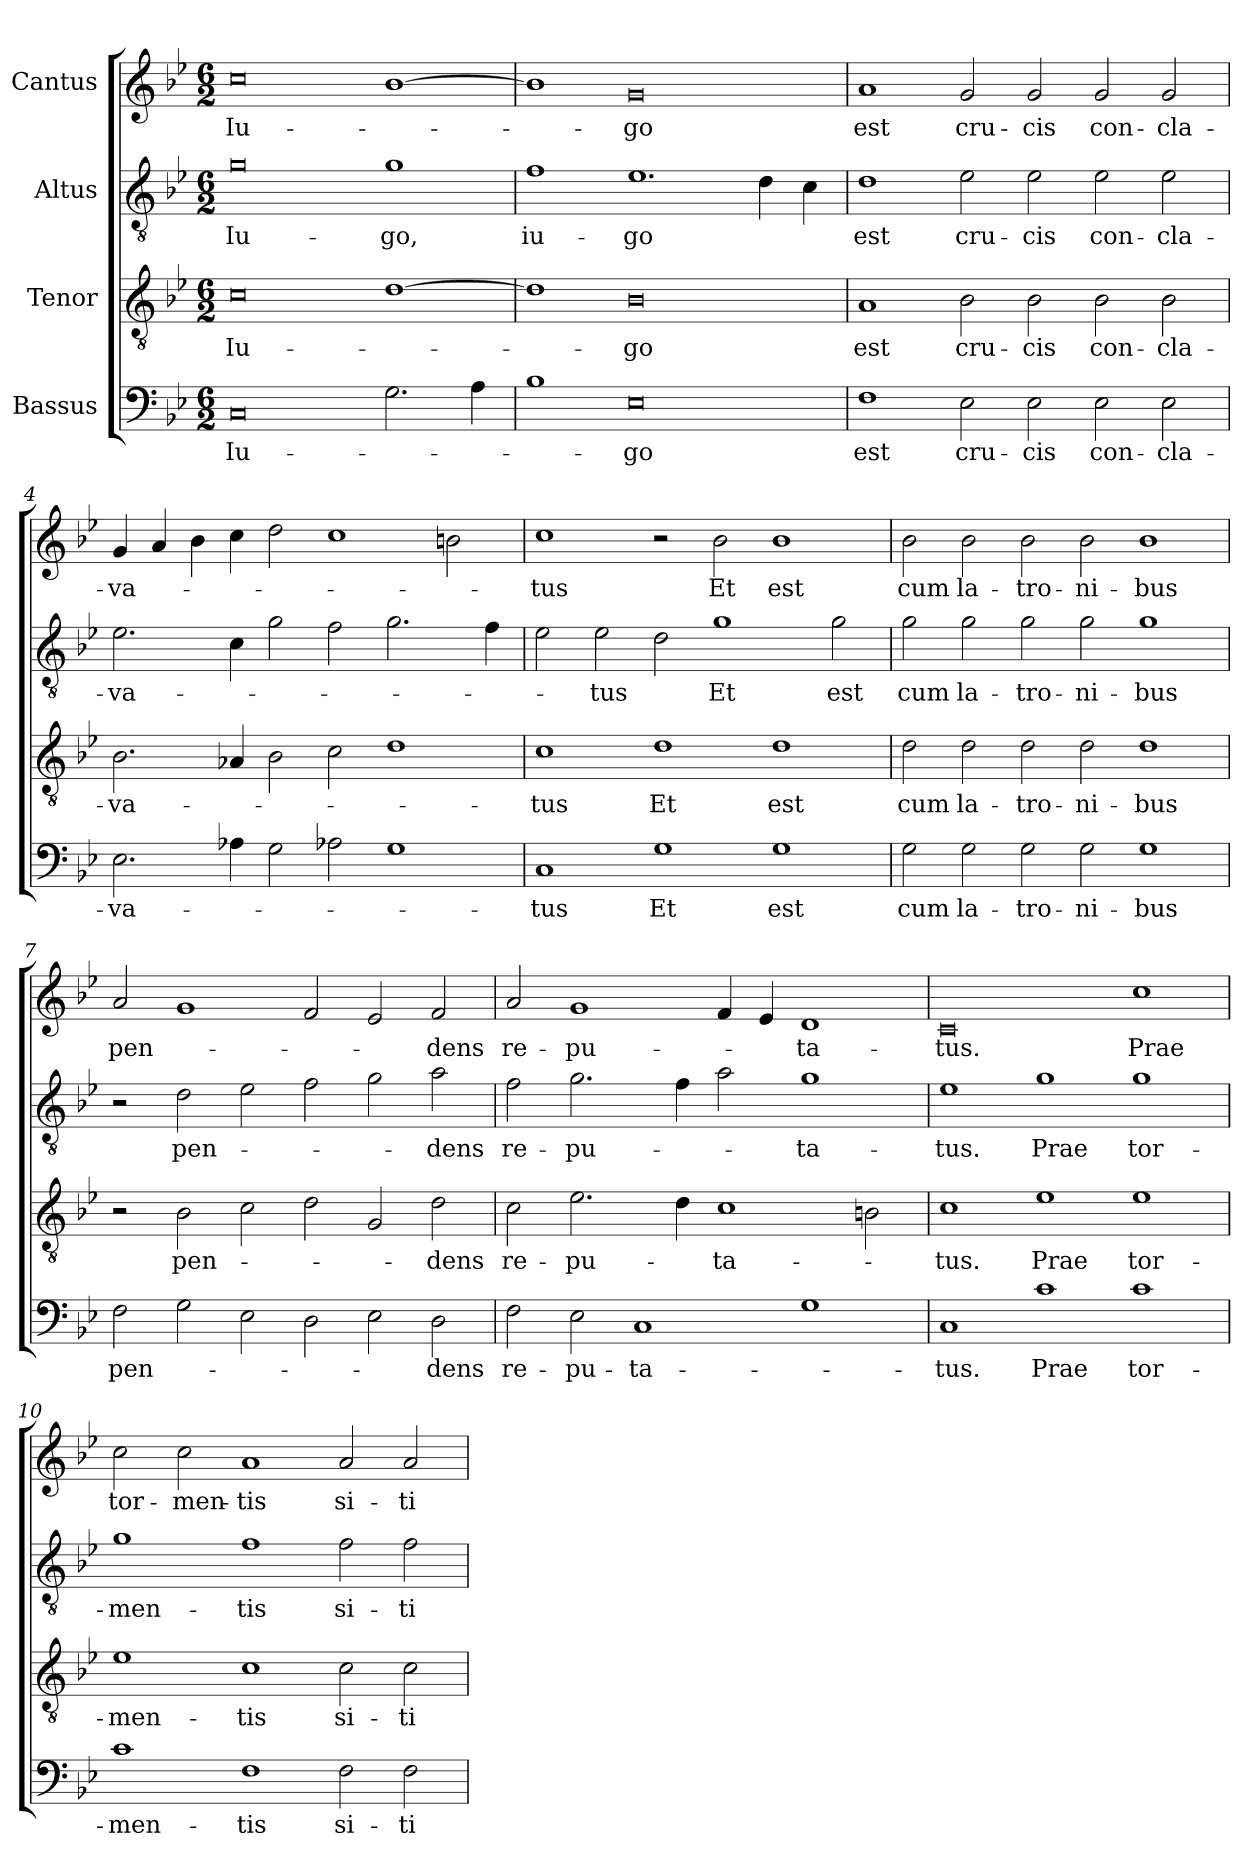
**kern	**text	**kern	**text	**kern	**text	**kern	**text
*part4	*part4	*part3	*part3	*part2	*part2	*part1	*part1
*staff4	*staff4	*staff3	*staff3	*staff2	*staff2	*staff1	*staff1
*I"Bassus	*	*I"Tenor	*	*I"Altus	*	*I"Cantus	*
*clefF4	*	*clefGv2	*	*clefGv2	*	*clefG2	*
*k[b-e-]	*	*k[b-e-]	*	*k[b-e-]	*	*k[b-e-]	*
*B-:	*	*B-:	*	*B-:	*	*B-:	*
*M6/2	*	*M6/2	*	*M6/2	*	*M6/2	*
=1	=1	=1	=1	=1	=1	=1	=1
!	!LO:LY:i	!	!LO:LY:i	!	!LO:LY:i	!	!
0C/	Iu-	0c\	Iu-	0g\	Iu-	0cc\	Iu-
!	!	!	!	!	!LO:LY:i	!	!
2.G\	.	[1d\	.	1g\	-go,	[1b-\	.
4A\	.	.	.	.	.	.	.
=2	=2	=2	=2	=2	=2	=2	=2
!	!	!	!	!	!LO:LY:i	!	!
1B-\	.	1d\]	.	1f\	iu-	1b-\]	.
!	!LO:LY:i	!	!LO:LY:i	!	!LO:LY:i	!	!
0E-\	-go	0B-\	-go	1.e-\	-go	0g/	-go
.	.	.	.	4d\	.	.	.
.	.	.	.	4c\	.	.	.
=3	=3	=3	=3	=3	=3	=3	=3
!	!LO:LY:i	!	!LO:LY:i	!	!LO:LY:i	!	!
1F\	est	1A/	est	1d\	est	1a/	est
!	!LO:LY:i	!	!LO:LY:i	!	!LO:LY:i	!	!
2E-\	cru-	2B-\	cru-	2e-\	cru-	2g/	cru-
!	!LO:LY:i	!	!LO:LY:i	!	!LO:LY:i	!	!
2E-\	-cis	2B-\	-cis	2e-\	-cis	2g/	-cis
!	!LO:LY:i	!	!LO:LY:i	!	!LO:LY:i	!	!
2E-\	con-	2B-\	con-	2e-\	con-	2g/	con-
!	!LO:LY:i	!	!LO:LY:i	!	!LO:LY:i	!	!
2E-\	-cla-	2B-\	-cla-	2e-\	-cla-	2g/	-cla-
=4	=4	=4	=4	=4	=4	=4	=4
!	!LO:LY:i	!	!LO:LY:i	!	!LO:LY:i	!	!
2.E-\	-va-	2.B-\	-va-	2.e-\	-va-	4g/	-va-
.	.	.	.	.	.	4a/	.
.	.	.	.	.	.	4b-\	.
4A-X\	.	4A-X/	.	4c\	.	4cc\	.
2G\	.	2B-\	.	2g\	.	2dd\	.
2A-X\	.	2c\	.	2f\	.	1cc\	.
1G\	.	1d\	.	2.g\	.	.	.
.	.	.	.	.	.	2bn\	.
.	.	.	.	4f\	.	.	.
!!LO:LB:g=z
=5	=5	=5	=5	=5	=5	=5	=5
!	!LO:LY:i	!	!LO:LY:i	!	!	!	!
1C/	-tus	1c\	-tus	2e-\	.	1cc\	-tus
!	!	!	!	!	!LO:LY:i	!	!
.	.	.	.	2e-\	-tus	.	.
!	!LO:LY:i	!	!LO:LY:i	!	!	!	!
1G\	Et	1d\	Et	2d\	.	2r	.
!	!	!	!	!	!LO:LY:i	!	!
.	.	.	.	1g\	Et	2b-\	Et
!	!LO:LY:i	!	!LO:LY:i	!	!	!	!
1G\	est	1d\	est	.	.	1b-\	est
!	!	!	!	!	!LO:LY:i	!	!
.	.	.	.	2g\	est	.	.
=6	=6	=6	=6	=6	=6	=6	=6
!	!LO:LY:i	!	!LO:LY:i	!	!LO:LY:i	!	!
2G\	cum	2d\	cum	2g\	cum	2b-\	cum
!	!LO:LY:i	!	!LO:LY:i	!	!LO:LY:i	!	!
2G\	la-	2d\	la-	2g\	la-	2b-\	la-
!	!LO:LY:i	!	!LO:LY:i	!	!LO:LY:i	!	!
2G\	-tro-	2d\	-tro-	2g\	-tro-	2b-\	-tro-
!	!LO:LY:i	!	!LO:LY:i	!	!LO:LY:i	!	!
2G\	-ni-	2d\	-ni-	2g\	-ni-	2b-\	-ni-
!	!LO:LY:i	!	!LO:LY:i	!	!LO:LY:i	!	!
1G\	-bus	1d\	-bus	1g\	-bus	1b-\	-bus
=7	=7	=7	=7	=7	=7	=7	=7
!	!LO:LY:i	!	!	!	!	!	!
2F\	pen-	2r	.	2r	.	2a/	pen-
!	!	!	!LO:LY:i	!	!LO:LY:i	!	!
2G\	.	2B-\	pen-	2d\	pen-	1g/	.
2E-\	.	2c\	.	2e-\	.	.	.
2D\	.	2d\	.	2f\	.	2f/	.
2E-\	.	2G/	.	2g\	.	2e-/	.
!	!LO:LY:i	!	!LO:LY:i	!	!LO:LY:i	!	!
2D\	-dens	2d\	-dens	2a\	-dens	2f/	-dens
!!LO:LB:g=z
=8	=8	=8	=8	=8	=8	=8	=8
!	!LO:LY:i	!	!LO:LY:i	!	!LO:LY:i	!	!
2F\	re-	2c\	re-	2f\	re-	2a/	re-
!	!LO:LY:i	!	!LO:LY:i	!	!LO:LY:i	!	!
2E-\	-pu-	2.e-\	-pu-	2.g\	-pu-	1g/	-pu-
!	!LO:LY:i	!	!	!	!	!	!
1C/	-ta-	.	.	.	.	.	.
.	.	4d\	.	4f\	.	.	.
!	!	!	!LO:LY:i	!	!	!	!
.	.	1c\	-ta-	2a\	.	4f/	.
.	.	.	.	.	.	4e-/	.
!	!	!	!	!	!LO:LY:i	!	!
1G\	.	.	.	1g\	-ta-	1d/	-ta-
.	.	2Bn\	.	.	.	.	.
=9	=9	=9	=9	=9	=9	=9	=9
!	!LO:LY:i	!	!LO:LY:i	!	!LO:LY:i	!	!
1C/	-tus.	1c\	-tus.	1e-\	-tus.	0c/	-tus.
!	!LO:LY:i	!	!LO:LY:i	!	!LO:LY:i	!	!
1c\	Prae	1e-\	Prae	1g\	Prae	.	.
!	!LO:LY:i	!	!LO:LY:i	!	!LO:LY:i	!	!
1c\	tor-	1e-\	tor-	1g\	tor-	1cc\	Prae
=10	=10	=10	=10	=10	=10	=10	=10
!	!LO:LY:i	!	!LO:LY:i	!	!LO:LY:i	!	!
1c\	-men-	1e-\	-men-	1g\	-men-	2cc\	tor-
.	.	.	.	.	.	2cc\	-men-
!	!LO:LY:i	!	!LO:LY:i	!	!LO:LY:i	!	!
1F\	-tis	1c\	-tis	1f\	-tis	1a/	-tis
!	!LO:LY:i	!	!LO:LY:i	!	!LO:LY:i	!	!
2F\	si-	2c\	si-	2f\	si-	2a/	si-
!	!LO:LY:i	!	!LO:LY:i	!	!LO:LY:i	!	!
2F\	-ti-	2c\	-ti-	2f\	-ti-	2a/	-ti-
=	=	=	=	=	=	=	=
*-	*-	*-	*-	*-	*-	*-	*-
